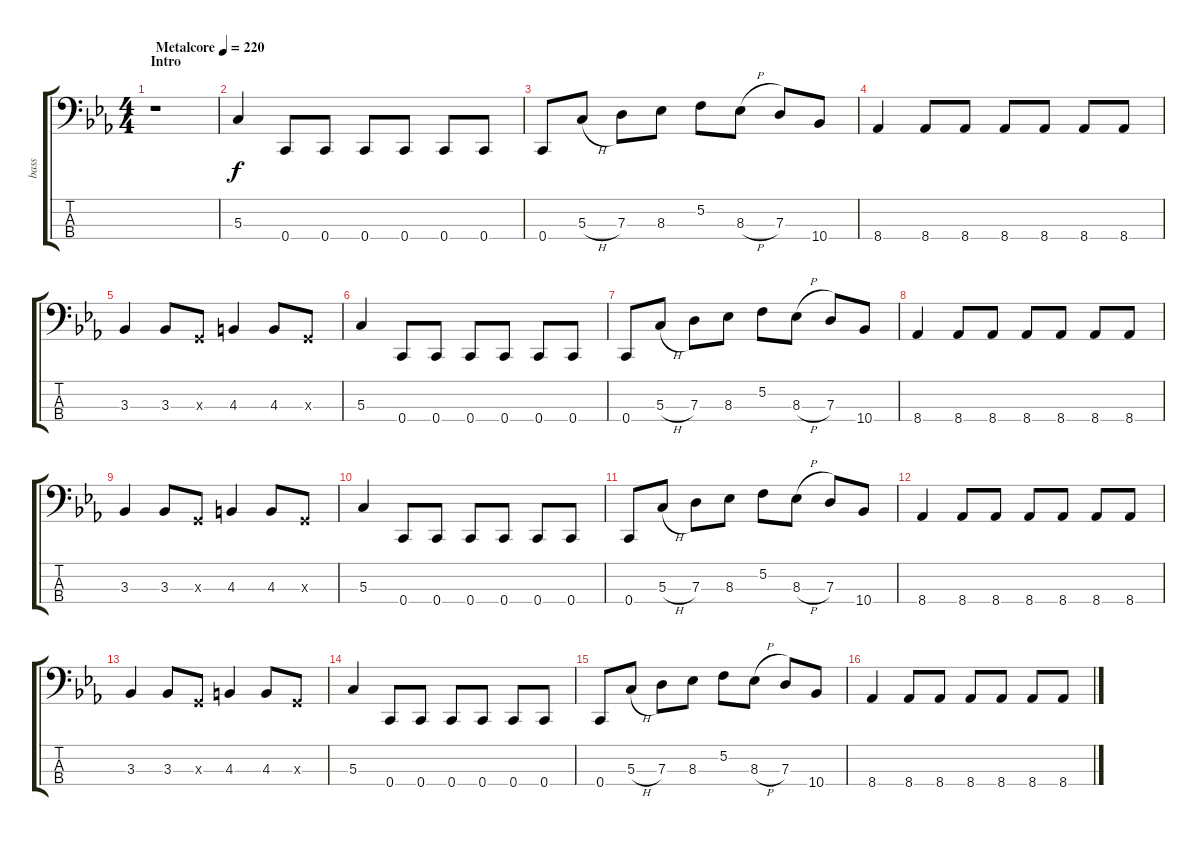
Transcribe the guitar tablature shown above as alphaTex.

\track ("bass" "bass") {instrument synthbass2}
\staff {score tabs}
\tuning (F2 C2 G1 C1) {hide}
\ts (4 4)
\section ("" "Intro")
\tempo (220 "Metalcore")
\clef f4
\ks cminor
r.1{dy f instrument synthbass2} |
5.3.4 0.4.8 0.4.8 0.4.8 0.4.8 0.4.8 0.4.8 |
0.4.8 5.3{h}.8 7.3.8 8.3.8 5.2.8 8.3{h}.8 7.3.8 10.4.8 |
8.4.4 8.4.8 8.4.8 8.4.8 8.4.8 8.4.8 8.4.8 |
3.3.4 3.3.8 0.3{x}.8 4.3.4 4.3.8 0.3{x}.8 |
5.3.4 0.4.8 0.4.8 0.4.8 0.4.8 0.4.8 0.4.8 |
0.4.8 5.3{h}.8 7.3.8 8.3.8 5.2.8 8.3{h}.8 7.3.8 10.4.8 |
8.4.4 8.4.8 8.4.8 8.4.8 8.4.8 8.4.8 8.4.8 |
3.3.4 3.3.8 0.3{x}.8 4.3.4 4.3.8 0.3{x}.8 |
5.3.4 0.4.8 0.4.8 0.4.8 0.4.8 0.4.8 0.4.8 |
0.4.8 5.3{h}.8 7.3.8 8.3.8 5.2.8 8.3{h}.8 7.3.8 10.4.8 |
8.4.4 8.4.8 8.4.8 8.4.8 8.4.8 8.4.8 8.4.8 |
3.3.4 3.3.8 0.3{x}.8 4.3.4 4.3.8 0.3{x}.8 |
5.3.4 0.4.8 0.4.8 0.4.8 0.4.8 0.4.8 0.4.8 |
0.4.8 5.3{h}.8 7.3.8 8.3.8 5.2.8 8.3{h}.8 7.3.8 10.4.8 |
8.4.4 8.4.8 8.4.8 8.4.8 8.4.8 8.4.8 8.4.8
